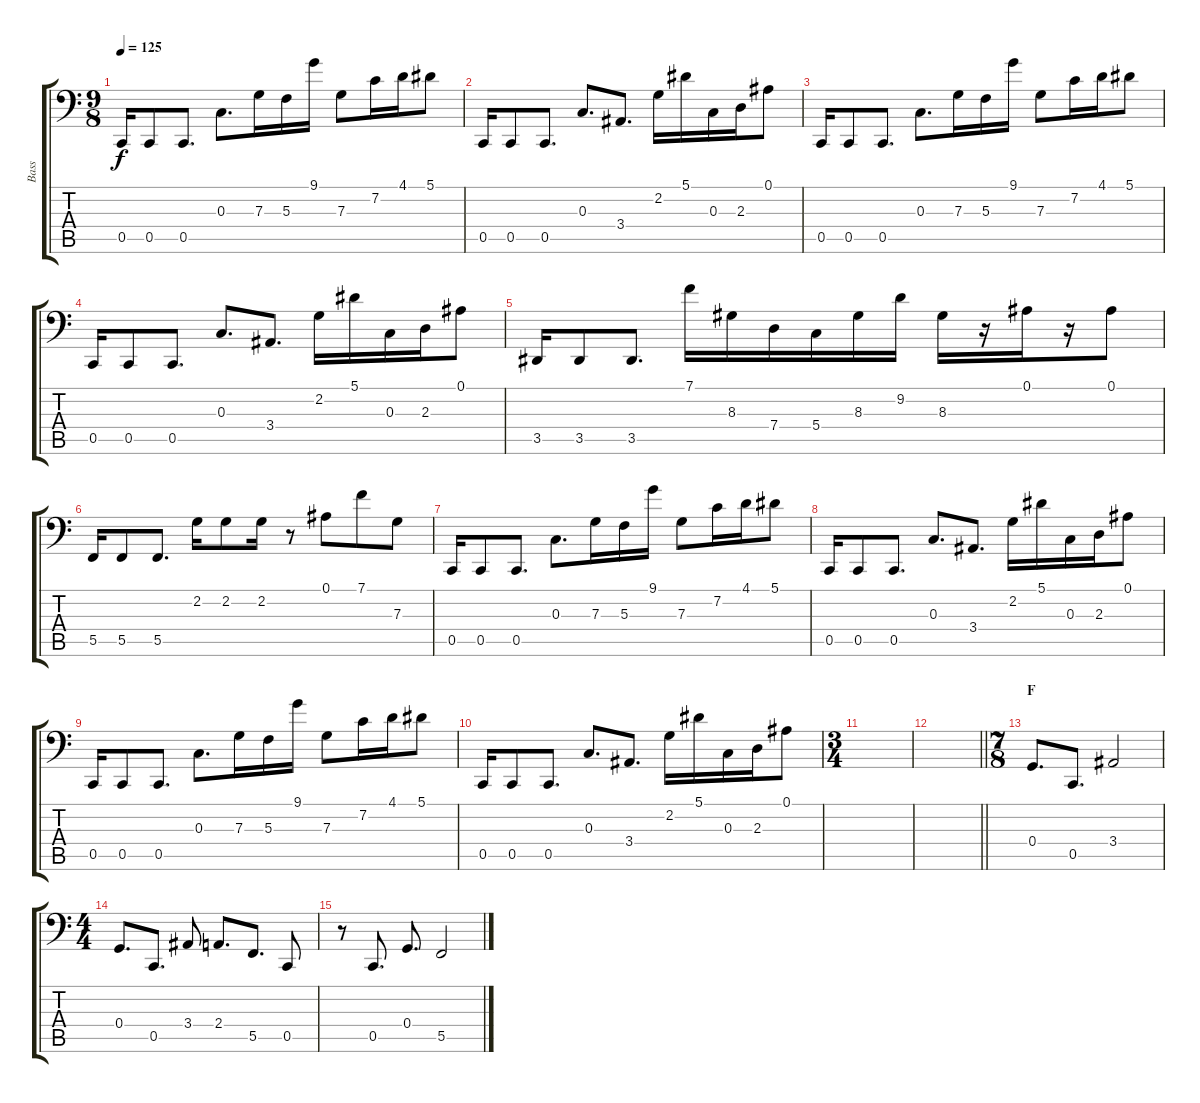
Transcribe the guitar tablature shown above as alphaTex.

\track ("Bass" "Bass") {instrument electricbasspick}
\staff {score tabs}
\tuning (Bb2 F2 C2 G1 C1 A0) {hide}
\ts (9 8)
\tempo 125
\clef f4
\ks c
0.5.16{dy f instrument slapbass1} 0.5.8 0.5.8{d} 0.3.8{d} 7.3.16 5.3.16 9.1.16 7.3.8 7.2.16 4.1.16 5.1.8 |
0.5.16 0.5.8 0.5.8{d} 0.3.8{d} 3.4.8{d} 2.2.16 5.1.16 0.3.16 2.3.16 0.1.8 |
0.5.16 0.5.8 0.5.8{d} 0.3.8{d} 7.3.16 5.3.16 9.1.16 7.3.8 7.2.16 4.1.16 5.1.8 |
0.5.16 0.5.8 0.5.8{d} 0.3.8{d} 3.4.8{d} 2.2.16 5.1.16 0.3.16 2.3.16 0.1.8 |
3.5.16 3.5.8 3.5.8{d} 7.1.16 8.3.16 7.4.16 5.4.16 8.3.16 9.2.16 8.3.16 r.16 0.1.16 r.16 0.1.8 |
5.5.16 5.5.8 5.5.8{d} 2.2.16 2.2.8 2.2.16 r.8 0.1.8 7.1.8 7.3.8 |
0.5.16 0.5.8 0.5.8{d} 0.3.8{d} 7.3.16 5.3.16 9.1.16 7.3.8 7.2.16 4.1.16 5.1.8 |
0.5.16 0.5.8 0.5.8{d} 0.3.8{d} 3.4.8{d} 2.2.16 5.1.16 0.3.16 2.3.16 0.1.8 |
0.5.16 0.5.8 0.5.8{d} 0.3.8{d} 7.3.16 5.3.16 9.1.16 7.3.8 7.2.16 4.1.16 5.1.8 |
0.5.16 0.5.8 0.5.8{d} 0.3.8{d} 3.4.8{d} 2.2.16 5.1.16 0.3.16 2.3.16 0.1.8 |
\ts (3 4)
|
\barLineRight lightlight
|
\ts (7 8)
\section ("" "F")
0.4.8{d instrument electricbasspick} 0.5.8{d} 3.4.2 |
\ts (4 4)
0.4.8{d} 0.5.8{d} 3.4.8 2.4.8{d} 5.5.8{d} 0.5.8 |
r.8 0.5.8{d} 0.4.8{d} 5.5.2
